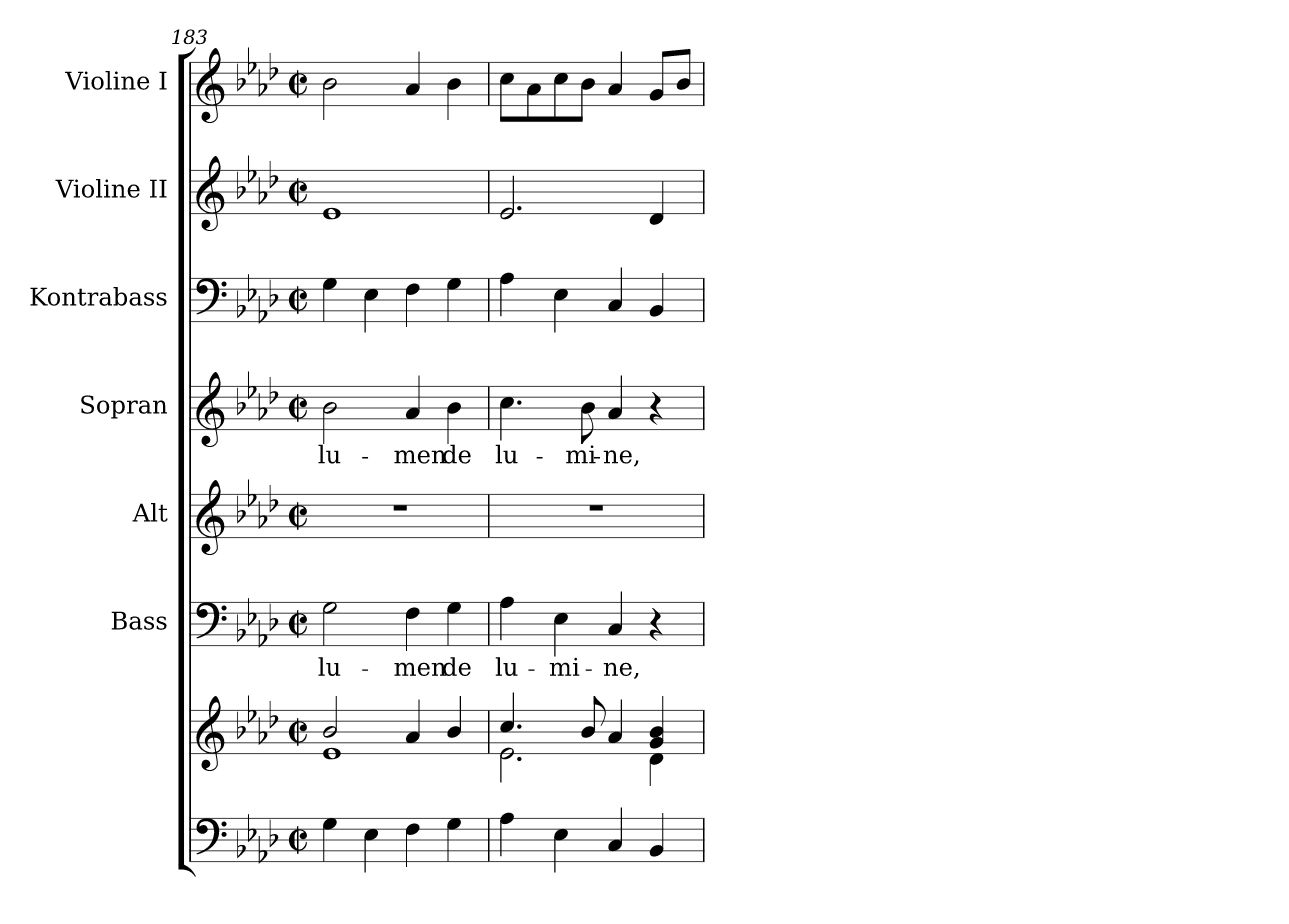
**kern	**kern	**kern	**text	**kern	**kern	**text	**kern	**kern	**kern
*part7	*part7	*part6	*part6	*part5	*part4	*part4	*part3	*part2	*part1
*staff8	*staff7	*staff6	*staff6	*staff5	*staff4	*staff4	*staff3	*staff2	*staff1
*	*	*I"Bass	*	*I"Alt	*I"Sopran	*	*I"Kontrabass	*I"Violine II	*I"Violine I
*	*	*I'B.	*	*I'A.	*I'S.	*	*I'Kb.	*I'Vl. II	*I'Vl. I
*clefF4	*clefG2	*clefF4	*	*clefG2	*clefG2	*	*clefF4	*clefG2	*clefG2
*	*	*	*	*	*	*	*ITrd7c12	*	*
*k[b-e-a-d-]	*k[b-e-a-d-]	*k[b-e-a-d-]	*	*k[b-e-a-d-]	*k[b-e-a-d-]	*	*k[b-e-a-d-]	*k[b-e-a-d-]	*k[b-e-a-d-]
*A-:	*A-:	*A-:	*	*A-:	*A-:	*	*A-:	*A-:	*A-:
*M2/2	*M2/2	*M2/2	*	*M2/2	*M2/2	*	*M2/2	*M2/2	*M2/2
*met(c|)	*met(c|)	*met(c|)	*	*met(c|)	*met(c|)	*	*met(c|)	*met(c|)	*met(c|)
=183	=183	=183	=183	=183	=183	=183	=183	=183	=183
*	*^	*	*	*	*	*	*	*	*
!	!	!	!	!LO:LY:b	!	!	!LO:LY:b	!	!	!
4G\	2b-/	1e-	2G\	lu-	1r	2b-\	lu-	4GG\	1e-	2b-\
4E-\	.	.	.	.	.	.	.	4EE-\	.	.
!	!	!	!	!LO:LY:b	!	!	!LO:LY:b	!	!	!
4F\	4a-/	.	4F\	-men	.	4a-/	-men	4FF\	.	4a-/
!	!	!	!	!LO:LY:b	!	!	!LO:LY:b	!	!	!
4G\	4b-/	.	4G\	de	.	4b-\	de	4GG\	.	4b-\
=184	=184	=184	=184	=184	=184	=184	=184	=184	=184	=184
!	!	!	!	!LO:LY:b	!	!	!LO:LY:b	!	!	!
4A-\	4.cc/	2.e-\	4A-\	lu-	1r	4.cc\	lu-	4AA-\	2.e-/	8cc\L
.	.	.	.	.	.	.	.	.	.	8a-\
!	!	!	!	!LO:LY:b	!	!	!	!	!	!
4E-\	.	.	4E-\	-mi-	.	.	.	4EE-\	.	8cc\
!	!	!	!	!	!	!	!LO:LY:b	!	!	!
.	8b-/	.	.	.	.	8b-\	-mi-	.	.	8b-\J
!	!	!	!	!LO:LY:b	!	!	!LO:LY:b	!	!	!
4C/	4a-/	.	4C/	-ne,	.	4a-/	-ne,	4CC/	.	4a-/
4BB-/	4g/ 4b-/	4d-\	4r	.	.	4r	.	4BBB-/	4d-/	8g/L
.	.	.	.	.	.	.	.	.	.	8b-/J
*	*v	*v	*	*	*	*	*	*	*	*
=	=	=	=	=	=	=	=	=	=
*-	*-	*-	*-	*-	*-	*-	*-	*-	*-
